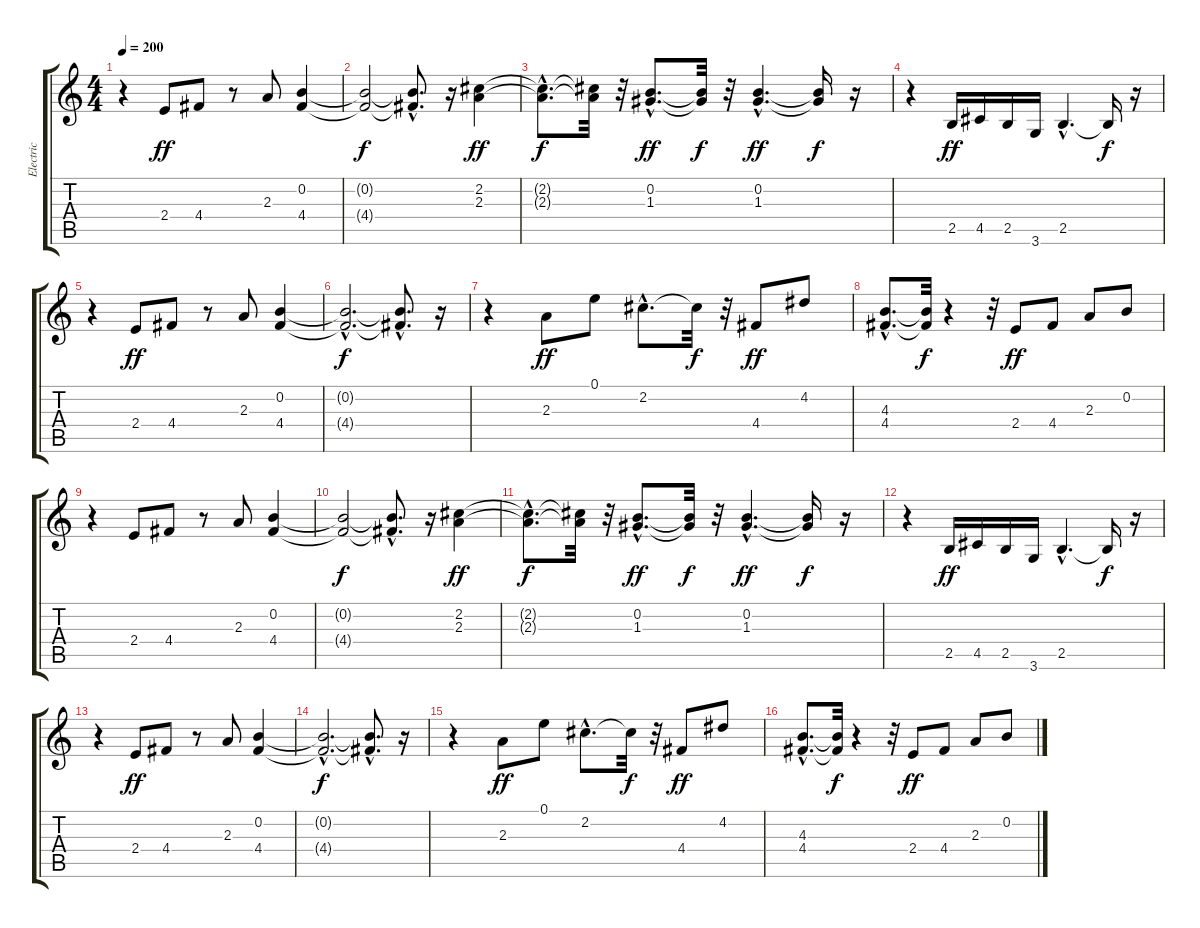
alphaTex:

\track ("Electric" "Electric") {instrument distortionguitar}
\staff {score tabs}
\tuning (E4 B3 G3 D3 A2 E2) {hide}
\ts (4 4)
\tempo 200
\clef g2
\ks c
r.4{dy ff} 2.4.8 4.4.8 r.8 2.3.8 (0.2 4.4).4 |
(0.2{t} 4.4{t}).2{dy f} (0.2{hac t} 4.4{hac t}).8{d} r.16 (2.2 2.3).4{dy ff} |
(2.2{hac t} 2.3{hac t}).8{d dy f} (2.2{t} 2.3{t}).32 r.32 (0.2{hac} 1.3{hac}).8{d dy ff} (0.2{t} 1.3{t}).32{dy f} r.32 (0.2{hac} 1.3{hac}).4{d dy ff} (0.2{t} 1.3{t}).16{dy f} r.16 |
r.4 2.5.16{dy ff} 4.5.16 2.5.16 3.6.16 2.5{hac}.4{d} 2.5{t}.16{dy f} r.16 |
r.4 2.4.8{dy ff} 4.4.8 r.8 2.3.8 (0.2 4.4).4 |
(0.2{hac t} 4.4{hac t}).2{d dy f} (0.2{hac t} 4.4{hac t}).8{d} r.16 |
r.4 2.3.8{dy ff} 0.1.8 2.2{hac}.8{d} 2.2{t}.32{dy f} r.32 4.4.8{dy ff} 4.2.8 |
(4.3{hac} 4.4{hac}).8{d} (4.3{t} 4.4{t}).32{dy f} r.4 r.32 2.4.8{dy ff} 4.4.8 2.3.8 0.2.8 |
r.4 2.4.8 4.4.8 r.8 2.3.8 (0.2 4.4).4 |
(0.2{t} 4.4{t}).2{dy f} (0.2{hac t} 4.4{hac t}).8{d} r.16 (2.2 2.3).4{dy ff} |
(2.2{hac t} 2.3{hac t}).8{d dy f} (2.2{t} 2.3{t}).32 r.32 (0.2{hac} 1.3{hac}).8{d dy ff} (0.2{t} 1.3{t}).32{dy f} r.32 (0.2{hac} 1.3{hac}).4{d dy ff} (0.2{t} 1.3{t}).16{dy f} r.16 |
r.4 2.5.16{dy ff} 4.5.16 2.5.16 3.6.16 2.5{hac}.4{d} 2.5{t}.16{dy f} r.16 |
r.4 2.4.8{dy ff} 4.4.8 r.8 2.3.8 (0.2 4.4).4 |
(0.2{hac t} 4.4{hac t}).2{d dy f} (0.2{hac t} 4.4{hac t}).8{d} r.16 |
r.4 2.3.8{dy ff} 0.1.8 2.2{hac}.8{d} 2.2{t}.32{dy f} r.32 4.4.8{dy ff} 4.2.8 |
(4.3{hac} 4.4{hac}).8{d} (4.3{t} 4.4{t}).32{dy f} r.4 r.32 2.4.8{dy ff} 4.4.8 2.3.8 0.2.8
